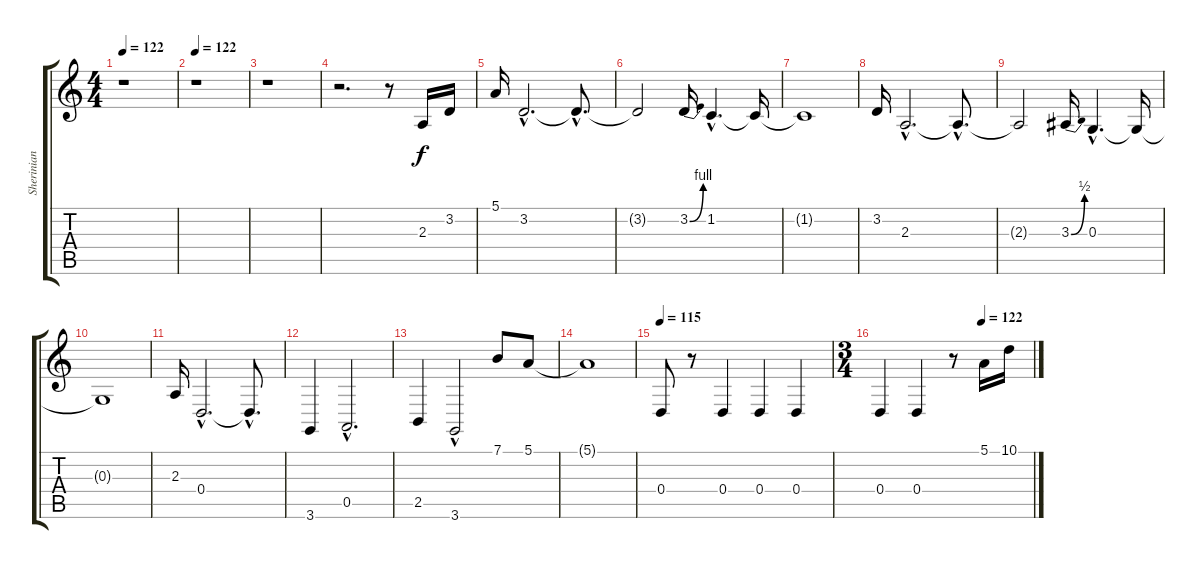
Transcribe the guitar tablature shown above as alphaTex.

\track ("Sherinian Lead" "Sherinian ") {instrument lead1square}
\staff {score tabs}
\tuning (E4 B3 G3 D3 A2 E2) {hide}
\ts (4 4)
\tempo 122
\clef g2
\ks c
r.1{dy f instrument lead1square} |
\tempo 122
r.1 |
r.1 |
r.2{d} r.8 2.3.16 3.2.16 |
5.1.16 3.2{hac}.2{d} 3.2{hac t}.8{d} |
3.2{t}.2 3.2{be (bend 0 0 60 4)}.16 1.2{hac}.4{d} 1.2{t}.16 |
1.2{t}.1 |
3.2.16 2.3{hac}.2{d} 2.3{hac t}.8{d} |
2.3{t}.2 3.3{be (bend 0 0 60 2)}.16 0.3{hac}.4{d} 0.3{t}.16 |
0.3{t}.1 |
2.3.16 0.4{hac}.2{d} 0.4{hac t}.8{d} |
3.6.4 0.5{hac}.2{d} |
2.5.4 3.6{hac}.2 7.1.8 5.1.8 |
5.1{t}.1 |
\tempo 115
0.4.8 r.8 0.4.4 0.4.4{volume 16} 0.4.4{volume 13} |
\ts (3 4)
\tempo (122 0.6666666666666666)
0.4.4{volume 11} 0.4.4{volume 8} r.8 5.1.16{volume 16} 10.1.16
